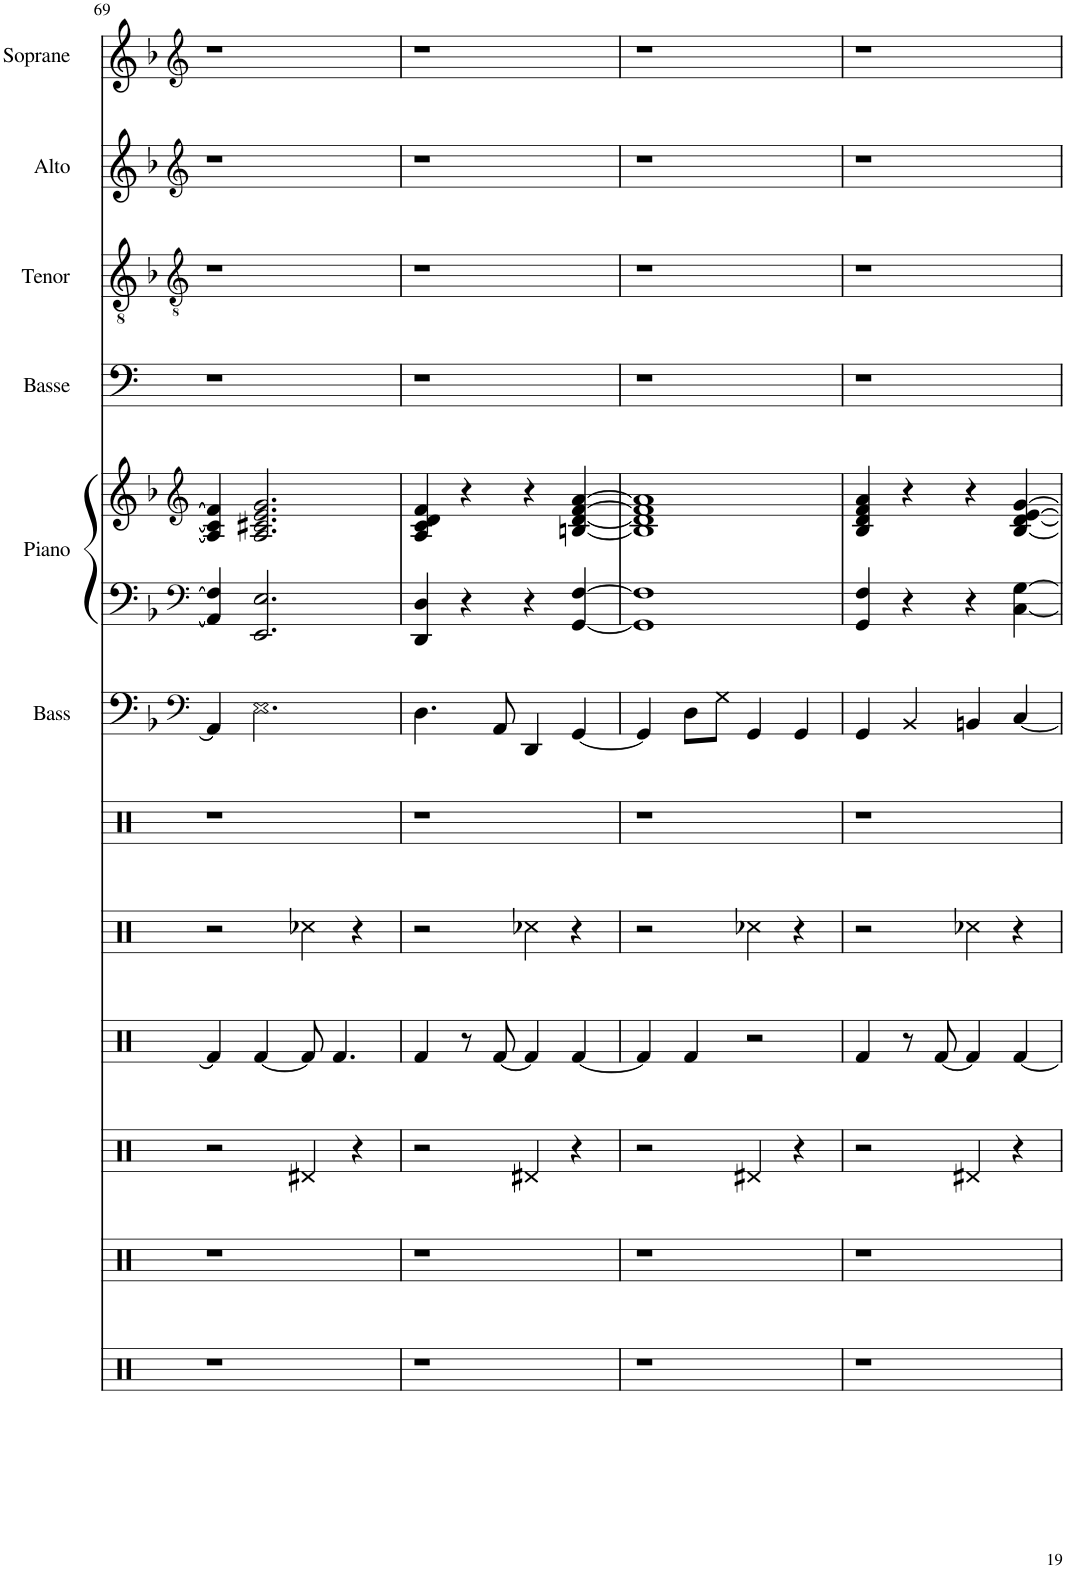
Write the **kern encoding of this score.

**kern	**kern	**kern	**kern	**kern	**kern	**kern	**kern	**kern	**kern	**kern	**kern	**kern
*part12	*part11	*part10	*part9	*part8	*part7	*part6	*part5	*part5	*part4	*part3	*part2	*part1
*staff13	*staff12	*staff11	*staff10	*staff9	*staff8	*staff7	*staff6	*staff5	*staff4	*staff3	*staff2	*staff1
*I"Acoustic Bass Drum	*I"Acoustic Bass Drum	*I"Acoustic Bass Drum	*I"Acoustic Bass Drum	*I"Acoustic Bass Drum	*I"Acoustic Bass Drum	*I"Basse acoustique	*I"Piano	*	*I"Bass	*I"Ténor	*I"Alto	*I"Soprano
*I'B Dr	*I'B Dr	*I'B Dr	*I'B Dr	*I'B Dr	*I'B Dr	*I'Bass	*I'Piano	*	*	*	*I'Alto	*
!!LO:PB:g=z
*clefF4	*clefF4	*clefF4	*clefFv4	*clefFv4	*clefFv4	*clefF4	*clefF4	*clefG2	*clefF4	*clefGv2	*clefG2	*clefG2
*k[]	*k[]	*k[]	*k[]	*k[]	*k[]	*k[b-]	*k[b-]	*k[b-]	*k[]	*k[b-]	*k[b-]	*k[b-]
*M4/4	*M4/4	*M4/4	*M4/4	*M4/4	*M4/4	*M4/4	*M4/4	*M4/4	*M4/4	*M4/4	*M4/4	*M4/4
=69	=69	=69	=69	=69	=69	=69	=69	=69	=69	=69	=69	=69
1r	1r	2r	4RAAA/]	2r	1r	4AA/]	4AA/] 4F/]	4A/] 4c/] 4f/]	1r	1r	1r	1r
.	.	.	[4RAAA/	.	.	2.E\	2.EE/ 2.E/	2.A/ 2.c#X/ 2.e/ 2.g/	.	.	.	.
.	.	4RFF/	8RAAA/]	4REE\	.	.	.	.	.	.	.	.
.	.	.	4.RAAA/	.	.	.	.	.	.	.	.	.
.	.	4r	.	4r	.	.	.	.	.	.	.	.
=70	=70	=70	=70	=70	=70	=70	=70	=70	=70	=70	=70	=70
1r	1r	2r	4RAAA/	2r	1r	4.D\	4DD/ 4D/	4A/ 4c/ 4d/ 4f/	1r	1r	1r	1r
.	.	.	8r	.	.	.	4r	4r	.	.	.	.
.	.	.	[8RAAA/	.	.	8AA/	.	.	.	.	.	.
.	.	4RFF/	4RAAA/]	4REE\	.	4DD/	4r	4r	.	.	.	.
.	.	4r	[4RAAA/	4r	.	[4GG/	[4GG/ [4F/	[4Bn/ [4d/ [4f/ [4a/	.	.	.	.
=71	=71	=71	=71	=71	=71	=71	=71	=71	=71	=71	=71	=71
1r	1r	2r	4RAAA/]	2r	1r	4GG/]	1GG] 1F]	1B] 1d] 1f] 1a]	1r	1r	1r	1r
.	.	.	4RAAA/	.	.	8D\L	.	.	.	.	.	.
.	.	.	.	.	.	8G\J	.	.	.	.	.	.
.	.	4RFF/	2r	4REE\	.	4GG/	.	.	.	.	.	.
.	.	4r	.	4r	.	4GG/	.	.	.	.	.	.
=72	=72	=72	=72	=72	=72	=72	=72	=72	=72	=72	=72	=72
1r	1r	2r	4RAAA/	2r	1r	4GG/	4GG/ 4F/	4B-/ 4d/ 4f/ 4a/	1r	1r	1r	1r
.	.	.	8r	.	.	4BB-/	4r	4r	.	.	.	.
.	.	.	[8RAAA/	.	.	.	.	.	.	.	.	.
.	.	4RFF/	4RAAA/]	4REE\	.	4BBn/	4r	4r	.	.	.	.
.	.	4r	[4RAAA/	4r	.	[4C/	[4C\ [4G\	[4B-/ [4d/ [4e/ [4g/	.	.	.	.
=	=	=	=	=	=	=	=	=	=	=	=	=
*-	*-	*-	*-	*-	*-	*-	*-	*-	*-	*-	*-	*-
